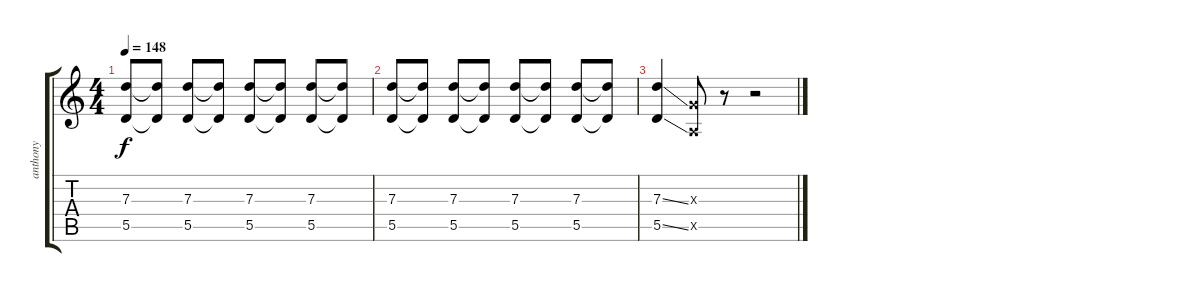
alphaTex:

\track ("anthony" "anthony") {instrument acousticguitarsteel}
\staff {score tabs}
\tuning (E4 B3 G3 D3 A2 E2) {hide}
\ts (4 4)
\tempo 148
\clef g2
\ks c
(7.3 5.5).8{dy f} (7.3{t} 5.5{t}).8 (7.3 5.5).8 (7.3{t} 5.5{t}).8 (7.3 5.5).8 (7.3{t} 5.5{t}).8 (7.3 5.5).8 (7.3{t} 5.5{t}).8 |
(7.3 5.5).8 (7.3{t} 5.5{t}).8 (7.3 5.5).8 (7.3{t} 5.5{t}).8 (7.3 5.5).8 (7.3{t} 5.5{t}).8 (7.3 5.5).8 (7.3{t} 5.5{t}).8 |
(7.3{ss} 5.5{ss}).4 (0.3{x} 0.5{x}).8 r.8 r.2
